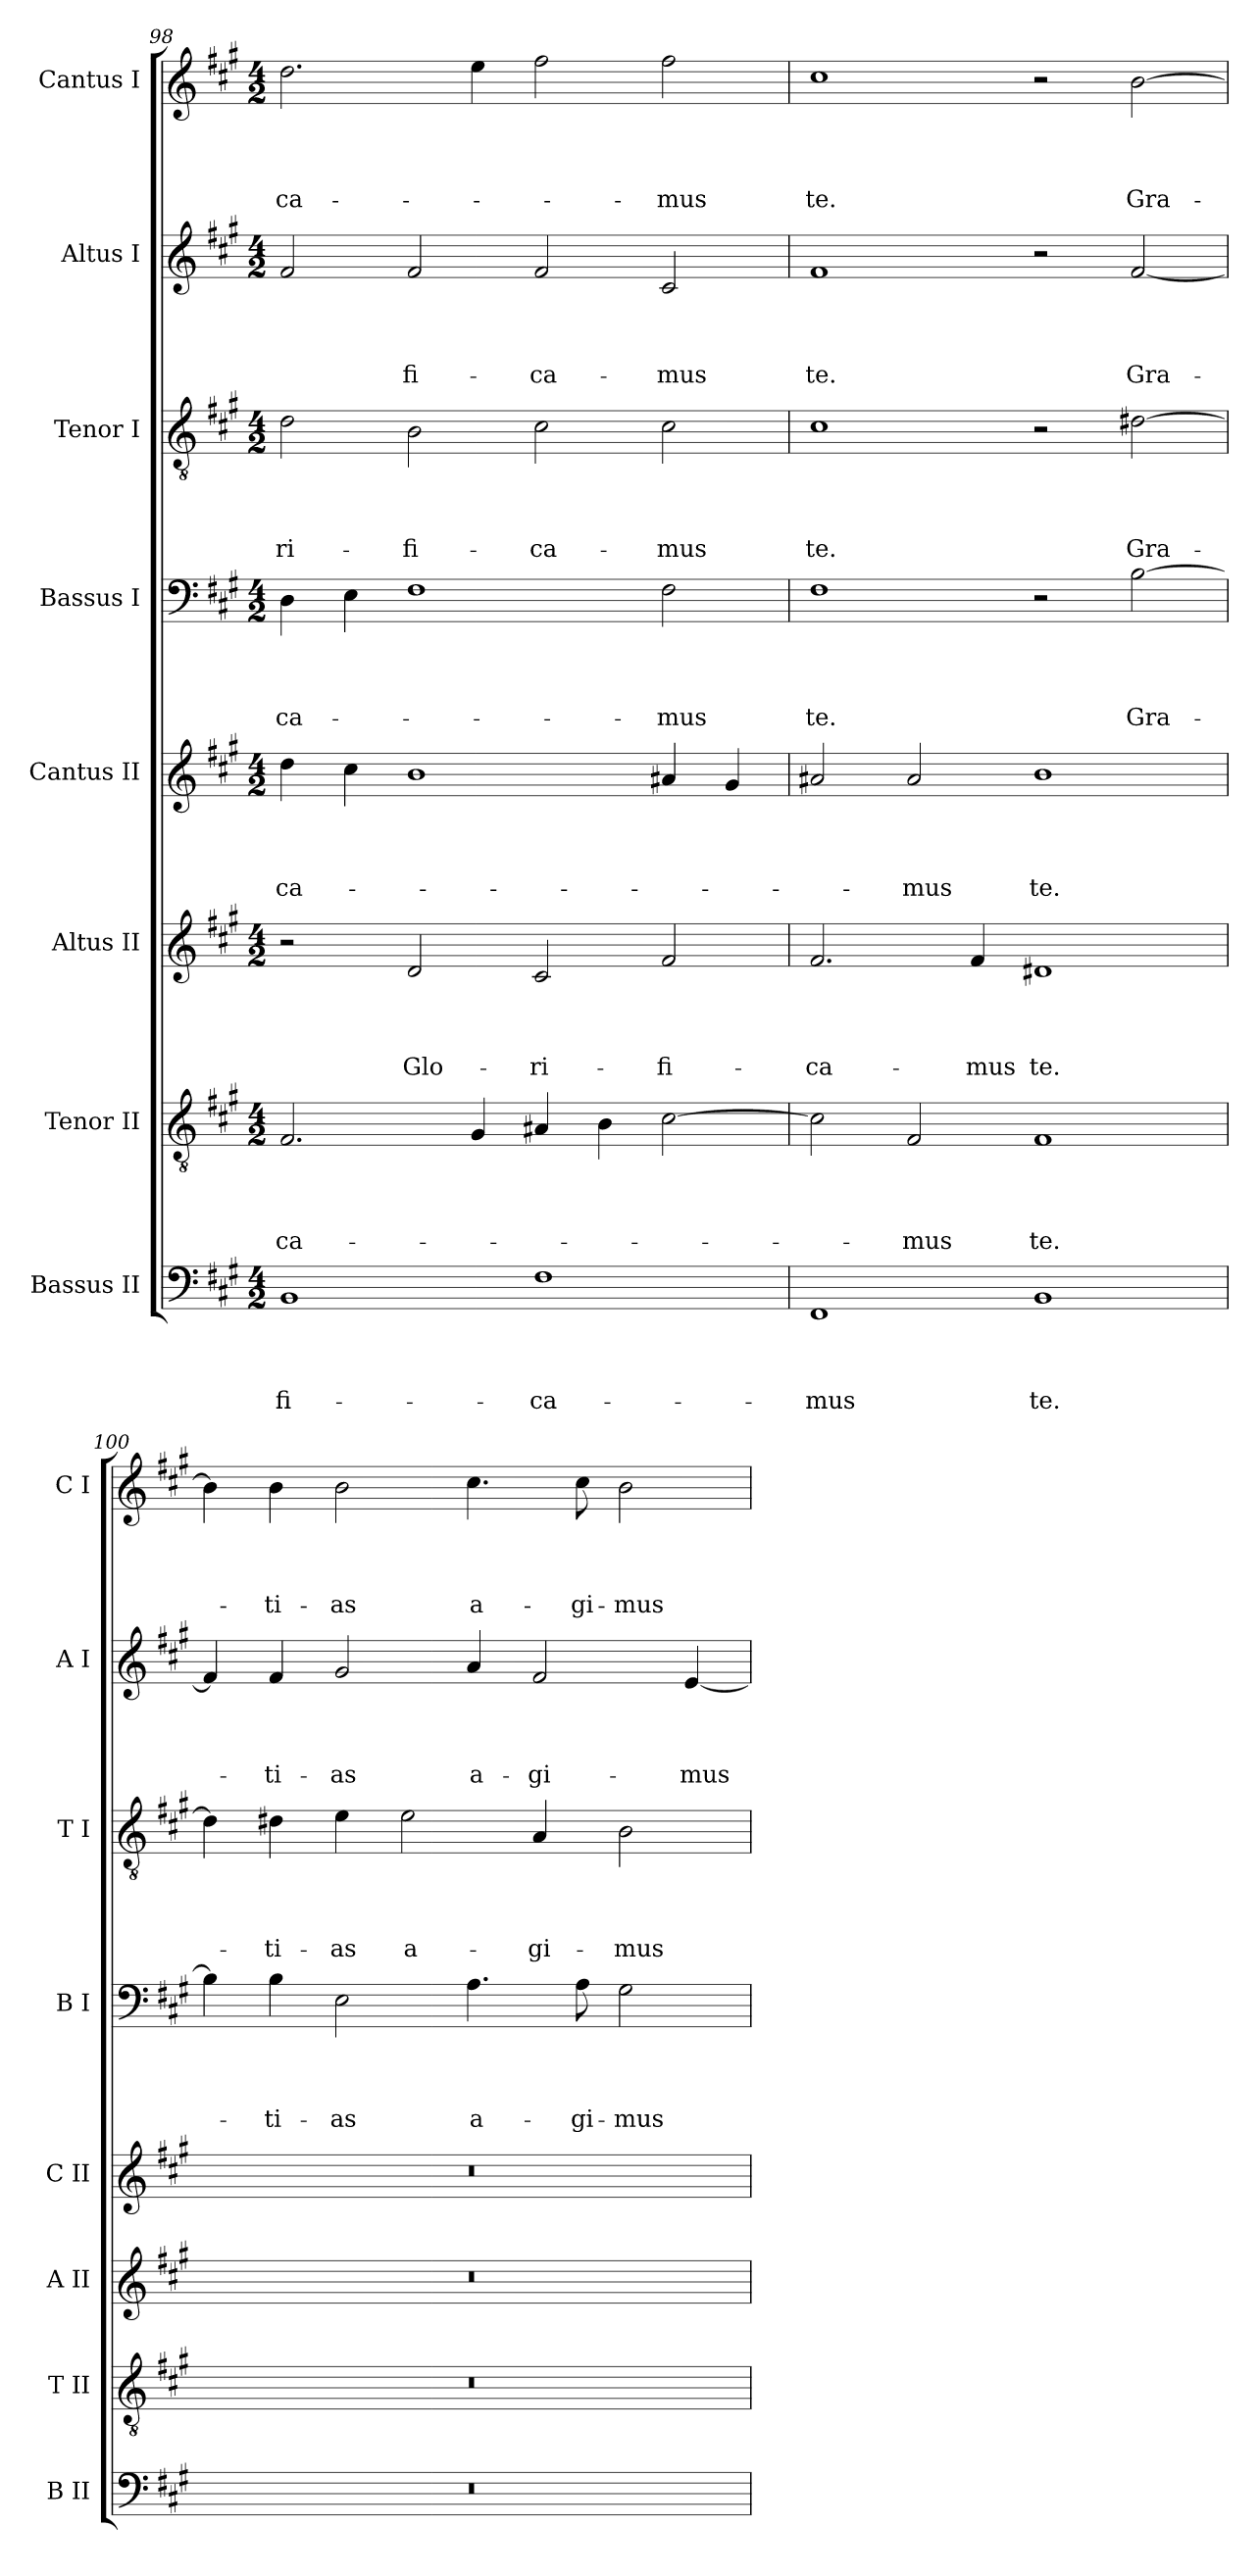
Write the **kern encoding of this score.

**kern	**text	**text	**text	**text	**kern	**text	**text	**text	**text	**kern	**text	**text	**text	**text	**kern	**text	**text	**text	**text	**kern	**text	**text	**text	**text	**kern	**text	**text	**text	**text	**kern	**text	**text	**text	**text	**kern	**text	**text	**text	**text
*part8	*part8	*part8	*part8	*part8	*part7	*part7	*part7	*part7	*part7	*part6	*part6	*part6	*part6	*part6	*part5	*part5	*part5	*part5	*part5	*part4	*part4	*part4	*part4	*part4	*part3	*part3	*part3	*part3	*part3	*part2	*part2	*part2	*part2	*part2	*part1	*part1	*part1	*part1	*part1
*staff8	*staff8	*staff8	*staff8	*staff8	*staff7	*staff7	*staff7	*staff7	*staff7	*staff6	*staff6	*staff6	*staff6	*staff6	*staff5	*staff5	*staff5	*staff5	*staff5	*staff4	*staff4	*staff4	*staff4	*staff4	*staff3	*staff3	*staff3	*staff3	*staff3	*staff2	*staff2	*staff2	*staff2	*staff2	*staff1	*staff1	*staff1	*staff1	*staff1
*I"Bassus II	*	*	*	*	*I"Tenor II	*	*	*	*	*I"Altus II	*	*	*	*	*I"Cantus II	*	*	*	*	*I"Bassus I	*	*	*	*	*I"Tenor I	*	*	*	*	*I"Altus I	*	*	*	*	*I"Cantus I	*	*	*	*
*I'B II	*	*	*	*	*I'T II	*	*	*	*	*I'A II	*	*	*	*	*I'C II	*	*	*	*	*I'B I	*	*	*	*	*I'T I	*	*	*	*	*I'A I	*	*	*	*	*I'C I	*	*	*	*
!!LO:LB:g=z
*clefF4	*	*	*	*	*clefGv2	*	*	*	*	*clefG2	*	*	*	*	*clefG2	*	*	*	*	*clefF4	*	*	*	*	*clefGv2	*	*	*	*	*clefG2	*	*	*	*	*clefG2	*	*	*	*
*k[f#c#g#]	*	*	*	*	*k[f#c#g#]	*	*	*	*	*k[f#c#g#]	*	*	*	*	*k[f#c#g#]	*	*	*	*	*k[f#c#g#]	*	*	*	*	*k[f#c#g#]	*	*	*	*	*k[f#c#g#]	*	*	*	*	*k[f#c#g#]	*	*	*	*
*A:	*	*	*	*	*A:	*	*	*	*	*A:	*	*	*	*	*A:	*	*	*	*	*A:	*	*	*	*	*A:	*	*	*	*	*A:	*	*	*	*	*A:	*	*	*	*
*M4/2	*	*	*	*	*M4/2	*	*	*	*	*M4/2	*	*	*	*	*M4/2	*	*	*	*	*M4/2	*	*	*	*	*M4/2	*	*	*	*	*M4/2	*	*	*	*	*M4/2	*	*	*	*
=98	=98	=98	=98	=98	=98	=98	=98	=98	=98	=98	=98	=98	=98	=98	=98	=98	=98	=98	=98	=98	=98	=98	=98	=98	=98	=98	=98	=98	=98	=98	=98	=98	=98	=98	=98	=98	=98	=98	=98
1BB	.	.	.	-fi-	2.F#/	.	.	.	-ca-	2r	.	.	.	.	4dd\	.	.	.	-ca-	4D\	.	.	.	-ca-	2d\	.	.	.	-ri-	2f#/	.	.	.	.	2.dd\	.	.	.	-ca-
.	.	.	.	.	.	.	.	.	.	.	.	.	.	.	4cc#\	.	.	.	.	4E\	.	.	.	.	.	.	.	.	.	.	.	.	.	.	.	.	.	.	.
.	.	.	.	.	.	.	.	.	.	2d/	.	.	.	Glo-	1b	.	.	.	.	1F#	.	.	.	.	2B\	.	.	.	-fi-	2f#/	.	.	.	-fi-	.	.	.	.	.
.	.	.	.	.	4G#/	.	.	.	.	.	.	.	.	.	.	.	.	.	.	.	.	.	.	.	.	.	.	.	.	.	.	.	.	.	4ee\	.	.	.	.
1F#	.	.	.	-ca-	4A#X/	.	.	.	.	2c#/	.	.	.	-ri-	.	.	.	.	.	.	.	.	.	.	2c#\	.	.	.	-ca-	2f#/	.	.	.	-ca-	2ff#\	.	.	.	.
.	.	.	.	.	4B\	.	.	.	.	.	.	.	.	.	.	.	.	.	.	.	.	.	.	.	.	.	.	.	.	.	.	.	.	.	.	.	.	.	.
.	.	.	.	.	[2c#\	.	.	.	.	2f#/	.	.	.	-fi-	4a#X/	.	.	.	.	2F#\	.	.	.	-mus	2c#\	.	.	.	-mus	2c#/	.	.	.	-mus	2ff#\	.	.	.	-mus
.	.	.	.	.	.	.	.	.	.	.	.	.	.	.	4g#/	.	.	.	.	.	.	.	.	.	.	.	.	.	.	.	.	.	.	.	.	.	.	.	.
=99	=99	=99	=99	=99	=99	=99	=99	=99	=99	=99	=99	=99	=99	=99	=99	=99	=99	=99	=99	=99	=99	=99	=99	=99	=99	=99	=99	=99	=99	=99	=99	=99	=99	=99	=99	=99	=99	=99	=99
1FF#	.	.	.	-mus	2c#\]	.	.	.	.	2.f#/	.	.	.	-ca-	2a#X/	.	.	.	.	1F#	.	.	.	te.	1c#	.	.	.	te.	1f#	.	.	.	te.	1cc#	.	.	.	te.
.	.	.	.	.	2F#/	.	.	.	-mus	.	.	.	.	.	2a#/	.	.	.	-mus	.	.	.	.	.	.	.	.	.	.	.	.	.	.	.	.	.	.	.	.
.	.	.	.	.	.	.	.	.	.	4f#/	.	.	.	-mus	.	.	.	.	.	.	.	.	.	.	.	.	.	.	.	.	.	.	.	.	.	.	.	.	.
1BB	.	.	.	te.	1F#	.	.	.	te.	1d#X	.	.	.	te.	1b	.	.	.	te.	2r	.	.	.	.	2r	.	.	.	.	2r	.	.	.	.	2r	.	.	.	.
.	.	.	.	.	.	.	.	.	.	.	.	.	.	.	.	.	.	.	.	[2B\	.	.	.	Gra-	[2d#X\	.	.	.	Gra-	[2f#/	.	.	.	Gra-	[2b\	.	.	.	Gra-
=100	=100	=100	=100	=100	=100	=100	=100	=100	=100	=100	=100	=100	=100	=100	=100	=100	=100	=100	=100	=100	=100	=100	=100	=100	=100	=100	=100	=100	=100	=100	=100	=100	=100	=100	=100	=100	=100	=100	=100
0r	.	.	.	.	0r	.	.	.	.	0r	.	.	.	.	0r	.	.	.	.	4B\]	.	.	.	.	4d#\]	.	.	.	.	4f#/]	.	.	.	.	4b\]	.	.	.	.
.	.	.	.	.	.	.	.	.	.	.	.	.	.	.	.	.	.	.	.	4B\	.	.	.	-ti-	4d#X\	.	.	.	-ti-	4f#/	.	.	.	-ti-	4b\	.	.	.	-ti-
.	.	.	.	.	.	.	.	.	.	.	.	.	.	.	.	.	.	.	.	2E\	.	.	.	-as	4e\	.	.	.	-as	2g#/	.	.	.	-as	2b\	.	.	.	-as
.	.	.	.	.	.	.	.	.	.	.	.	.	.	.	.	.	.	.	.	.	.	.	.	.	2e\	.	.	.	a-	.	.	.	.	.	.	.	.	.	.
.	.	.	.	.	.	.	.	.	.	.	.	.	.	.	.	.	.	.	.	4.A\	.	.	.	a-	.	.	.	.	.	4a/	.	.	.	a-	4.cc#\	.	.	.	a-
.	.	.	.	.	.	.	.	.	.	.	.	.	.	.	.	.	.	.	.	.	.	.	.	.	4A/	.	.	.	-gi-	2f#/	.	.	.	-gi-	.	.	.	.	.
.	.	.	.	.	.	.	.	.	.	.	.	.	.	.	.	.	.	.	.	8A\	.	.	.	-gi-	.	.	.	.	.	.	.	.	.	.	8cc#\	.	.	.	-gi-
.	.	.	.	.	.	.	.	.	.	.	.	.	.	.	.	.	.	.	.	2G#\	.	.	.	-mus	2B\	.	.	.	-mus	.	.	.	.	.	2b\	.	.	.	-mus
.	.	.	.	.	.	.	.	.	.	.	.	.	.	.	.	.	.	.	.	.	.	.	.	.	.	.	.	.	.	[4e/	.	.	.	-mus	.	.	.	.	.
=	=	=	=	=	=	=	=	=	=	=	=	=	=	=	=	=	=	=	=	=	=	=	=	=	=	=	=	=	=	=	=	=	=	=	=	=	=	=	=
*-	*-	*-	*-	*-	*-	*-	*-	*-	*-	*-	*-	*-	*-	*-	*-	*-	*-	*-	*-	*-	*-	*-	*-	*-	*-	*-	*-	*-	*-	*-	*-	*-	*-	*-	*-	*-	*-	*-	*-
